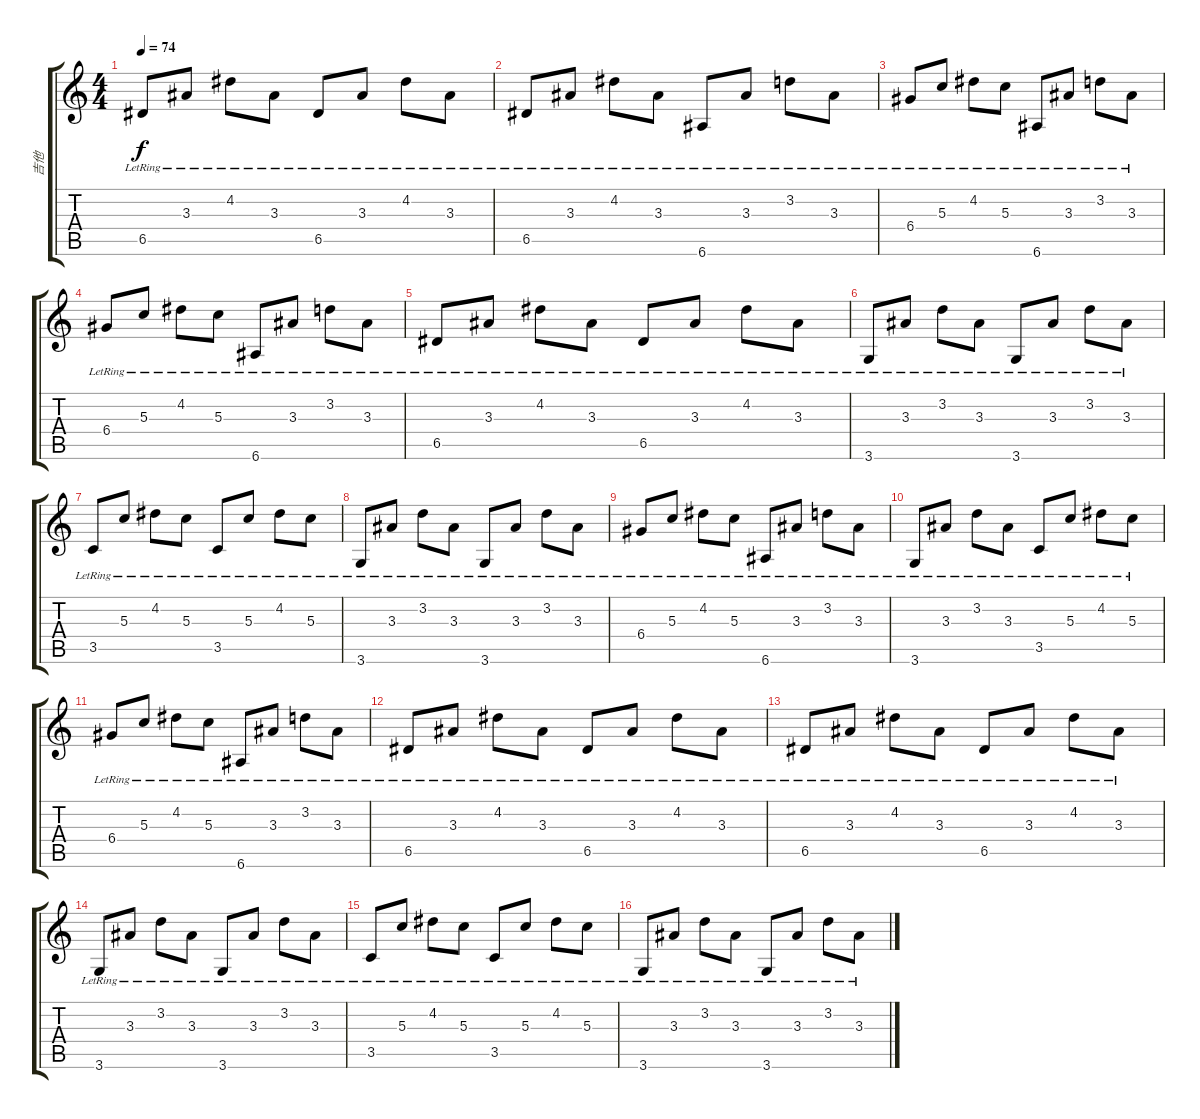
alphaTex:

\track ("吉他" "吉他") {instrument acousticguitarnylon}
\staff {score tabs}
\tuning (E4 B3 G3 D3 A2 E2) {hide}
\ts (4 4)
\tempo 74
\clef g2
\ks c
6.5{lr}.8{dy f instrument acousticguitarnylon} 3.3{lr}.8 4.2{lr}.8 3.3{lr}.8 6.5{lr}.8 3.3{lr}.8 4.2{lr}.8 3.3{lr}.8 |
6.5{lr}.8 3.3{lr}.8 4.2{lr}.8 3.3{lr}.8 6.6{lr}.8 3.3{lr}.8 3.2{lr}.8 3.3{lr}.8 |
6.4{lr}.8 5.3{lr}.8 4.2{lr}.8 5.3{lr}.8 6.6{lr}.8 3.3{lr}.8 3.2{lr}.8 3.3{lr}.8 |
6.4{lr}.8 5.3{lr}.8 4.2{lr}.8 5.3{lr}.8 6.6{lr}.8 3.3{lr}.8 3.2{lr}.8 3.3{lr}.8 |
6.5{lr}.8 3.3{lr}.8 4.2{lr}.8 3.3{lr}.8 6.5{lr}.8 3.3{lr}.8 4.2{lr}.8 3.3{lr}.8 |
3.6{lr}.8 3.3{lr}.8 3.2{lr}.8 3.3{lr}.8 3.6{lr}.8 3.3{lr}.8 3.2{lr}.8 3.3{lr}.8 |
3.5{lr}.8 5.3{lr}.8 4.2{lr}.8 5.3{lr}.8 3.5{lr}.8 5.3{lr}.8 4.2{lr}.8 5.3{lr}.8 |
3.6{lr}.8 3.3{lr}.8 3.2{lr}.8 3.3{lr}.8 3.6{lr}.8 3.3{lr}.8 3.2{lr}.8 3.3{lr}.8 |
6.4{lr}.8 5.3{lr}.8 4.2{lr}.8 5.3{lr}.8 6.6{lr}.8 3.3{lr}.8 3.2{lr}.8 3.3{lr}.8 |
3.6{lr}.8 3.3{lr}.8 3.2{lr}.8 3.3{lr}.8 3.5{lr}.8 5.3{lr}.8 4.2{lr}.8 5.3{lr}.8 |
6.4{lr}.8 5.3{lr}.8 4.2{lr}.8 5.3{lr}.8 6.6{lr}.8 3.3{lr}.8 3.2{lr}.8 3.3{lr}.8 |
6.5{lr}.8 3.3{lr}.8 4.2{lr}.8 3.3{lr}.8 6.5{lr}.8 3.3{lr}.8 4.2{lr}.8 3.3{lr}.8 |
6.5{lr}.8 3.3{lr}.8 4.2{lr}.8 3.3{lr}.8 6.5{lr}.8 3.3{lr}.8 4.2{lr}.8 3.3{lr}.8 |
3.6{lr}.8 3.3{lr}.8 3.2{lr}.8 3.3{lr}.8 3.6{lr}.8 3.3{lr}.8 3.2{lr}.8 3.3{lr}.8 |
3.5{lr}.8 5.3{lr}.8 4.2{lr}.8 5.3{lr}.8 3.5{lr}.8 5.3{lr}.8 4.2{lr}.8 5.3{lr}.8 |
3.6{lr}.8 3.3{lr}.8 3.2{lr}.8 3.3{lr}.8 3.6{lr}.8 3.3{lr}.8 3.2{lr}.8 3.3{lr}.8
